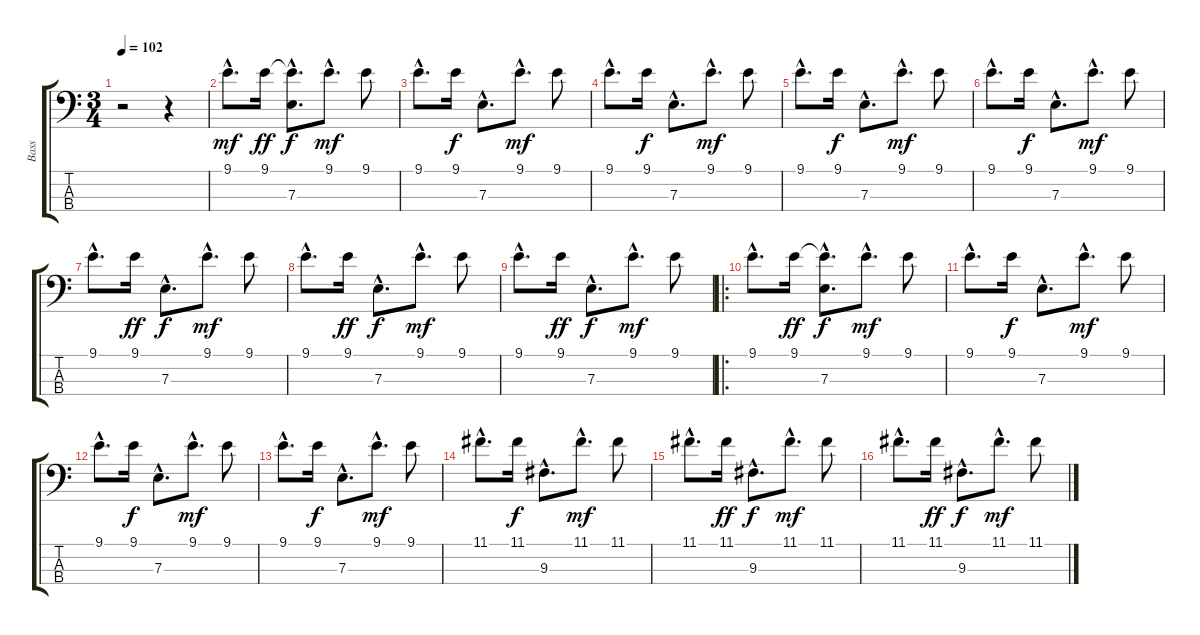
\track ("Bass" "Bass") {instrument electricbasspick}
\staff {score tabs}
\tuning (G2 D2 A1 E1) {hide}
\ts (3 4)
\tempo 102
\clef f4
\ks c
r.2{dy mf instrument electricbasspick} r.4 |
9.1{hac}.8{d} 9.1.16{dy ff} (9.1{hac t} 7.3{hac}).8{d dy f} 9.1{hac}.8{d dy mf} 9.1.8 |
9.1{hac}.8{d} 9.1.16{dy f} 7.3{hac}.8{d} 9.1{hac}.8{d dy mf} 9.1.8 |
9.1{hac}.8{d} 9.1.16{dy f} 7.3{hac}.8{d} 9.1{hac}.8{d dy mf} 9.1.8 |
9.1{hac}.8{d} 9.1.16{dy f} 7.3{hac}.8{d} 9.1{hac}.8{d dy mf} 9.1.8 |
9.1{hac}.8{d} 9.1.16{dy f} 7.3{hac}.8{d} 9.1{hac}.8{d dy mf} 9.1.8 |
9.1{hac}.8{d} 9.1.16{dy ff} 7.3{hac}.8{d dy f} 9.1{hac}.8{d dy mf} 9.1.8 |
9.1{hac}.8{d} 9.1.16{dy ff} 7.3{hac}.8{d dy f} 9.1{hac}.8{d dy mf} 9.1.8 |
9.1{hac}.8{d} 9.1.16{dy ff} 7.3{hac}.8{d dy f} 9.1{hac}.8{d dy mf} 9.1.8 |
\ro
9.1{hac}.8{d} 9.1.16{dy ff} (9.1{hac t} 7.3{hac}).8{d dy f} 9.1{hac}.8{d dy mf} 9.1.8 |
9.1{hac}.8{d} 9.1.16{dy f} 7.3{hac}.8{d} 9.1{hac}.8{d dy mf} 9.1.8 |
9.1{hac}.8{d} 9.1.16{dy f} 7.3{hac}.8{d} 9.1{hac}.8{d dy mf} 9.1.8 |
9.1{hac}.8{d} 9.1.16{dy f} 7.3{hac}.8{d} 9.1{hac}.8{d dy mf} 9.1.8 |
11.1{hac}.8{d} 11.1.16{dy f} 9.3{hac}.8{d} 11.1{hac}.8{d dy mf} 11.1.8 |
11.1{hac}.8{d} 11.1.16{dy ff} 9.3{hac}.8{d dy f} 11.1{hac}.8{d dy mf} 11.1.8 |
11.1{hac}.8{d} 11.1.16{dy ff} 9.3{hac}.8{d dy f} 11.1{hac}.8{d dy mf} 11.1.8
